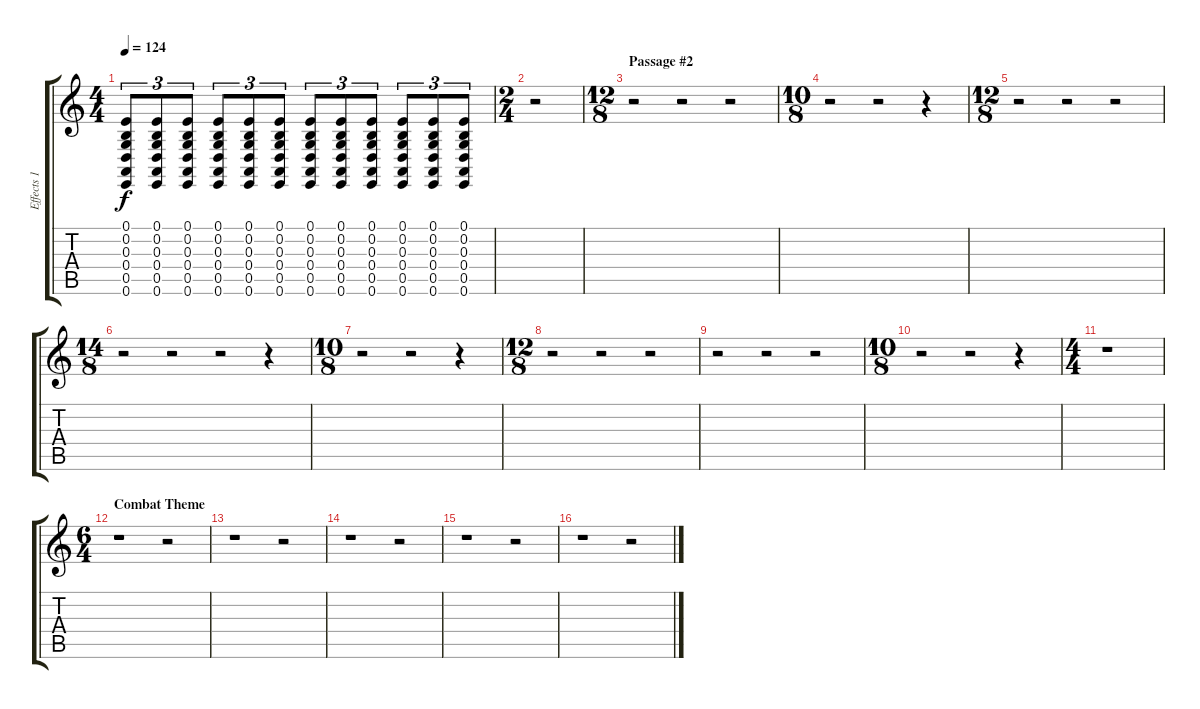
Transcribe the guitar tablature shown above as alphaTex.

\track ("Effects 1" "Effects 1") {instrument helicopter}
\staff {score tabs}
\tuning (E4 B3 G3 D3 A2 E2) {hide}
\ts (4 4)
\tempo 124
\clef g2
\ks c
(0.1 0.2 0.3 0.4 0.5 0.6).8{tu (3 2) dy f} (0.1 0.2 0.3 0.4 0.5 0.6).8{tu (3 2)} (0.1 0.2 0.3 0.4 0.5 0.6).8{tu (3 2)} (0.1 0.2 0.3 0.4 0.5 0.6).8{tu (3 2)} (0.1 0.2 0.3 0.4 0.5 0.6).8{tu (3 2)} (0.1 0.2 0.3 0.4 0.5 0.6).8{tu (3 2)} (0.1 0.2 0.3 0.4 0.5 0.6).8{tu (3 2)} (0.1 0.2 0.3 0.4 0.5 0.6).8{tu (3 2)} (0.1 0.2 0.3 0.4 0.5 0.6).8{tu (3 2)} (0.1 0.2 0.3 0.4 0.5 0.6).8{tu (3 2)} (0.1 0.2 0.3 0.4 0.5 0.6).8{tu (3 2)} (0.1 0.2 0.3 0.4 0.5 0.6).8{tu (3 2)} |
\ts (2 4)
r.2 |
\ts (12 8)
\section ("" "Passage #2")
r.2 r.2 r.2 |
\ts (10 8)
r.2 r.2 r.4 |
\ts (12 8)
r.2 r.2 r.2 |
\ts (14 8)
r.2 r.2 r.2 r.4 |
\ts (10 8)
r.2 r.2 r.4 |
\ts (12 8)
r.2 r.2 r.2 |
r.2 r.2 r.2 |
\ts (10 8)
r.2 r.2 r.4 |
\ts (4 4)
r.1 |
\ts (6 4)
\section ("" "Combat Theme")
r.1 r.2 |
r.1 r.2 |
r.1 r.2 |
r.1 r.2 |
r.1 r.2
